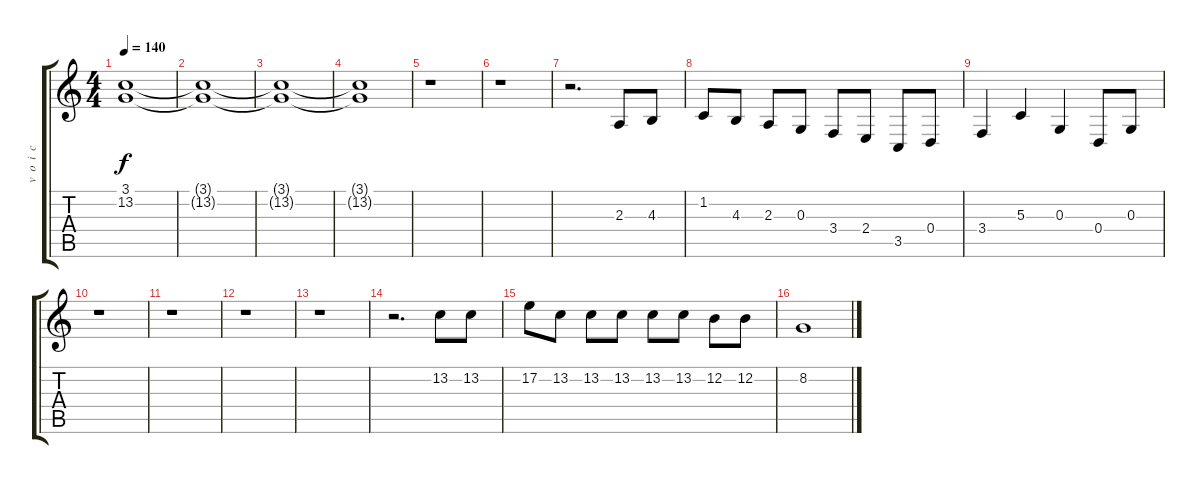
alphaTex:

\track ("v  o  i  c  e" "v  o  i  c") {instrument choiraahs}
\staff {score tabs}
\tuning (E4 B3 G3 D3 A2 E2) {hide}
\ts (4 4)
\tempo 140
\clef g2
\ks c
(3.1{t} 13.2{t}).1{dy f} |
(3.1{t} 13.2{t}).1 |
(3.1{t} 13.2{t}).1 |
(3.1{t} 13.2{t}).1 |
r.1 |
r.1 |
r.2{d} 2.3.8{volume 12 balance 16 instrument brightacousticpiano} 4.3.8 |
1.2.8 4.3.8 2.3.8 0.3.8 3.4.8 2.4.8 3.5.8 0.4.8 |
3.4.4 5.3.4 0.3.4 0.4.8 0.3.8 |
r.1 |
r.1 |
r.1 |
r.1 |
r.2{d} 13.2.8 13.2.8 |
17.2.8 13.2.8 13.2.8 13.2.8 13.2.8 13.2.8 12.2.8 12.2.8 |
8.2.1
